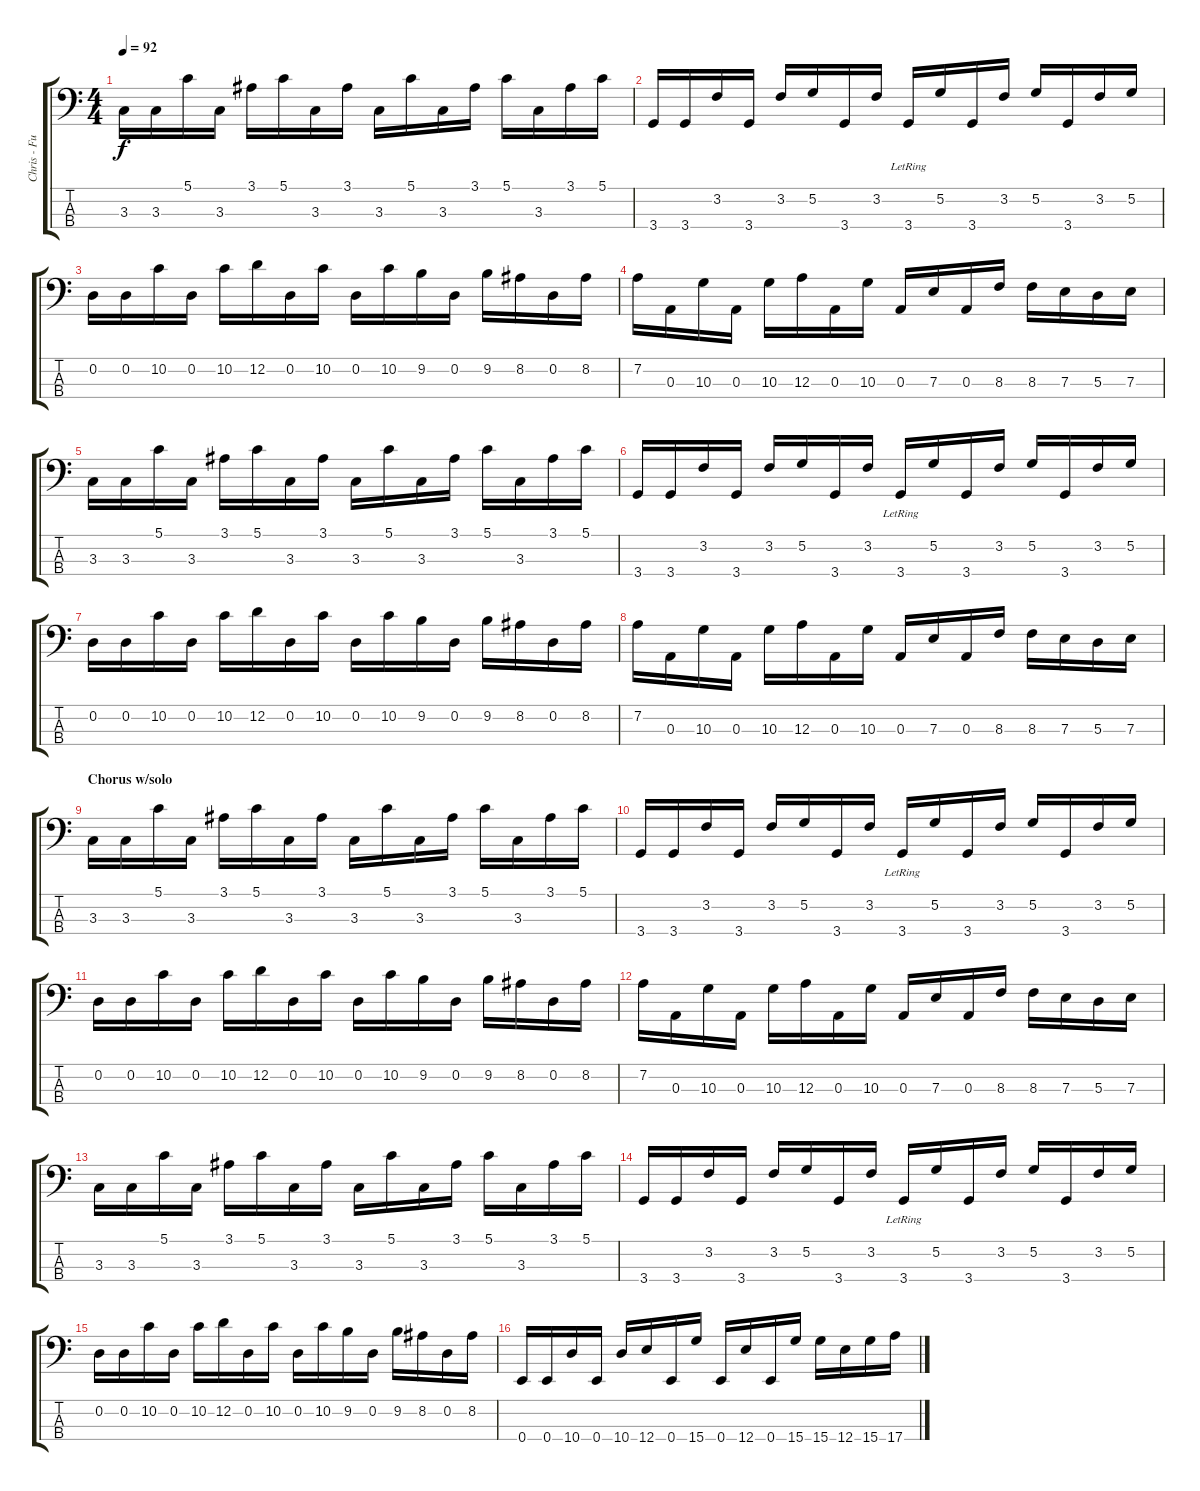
\track ("Chris - Fuzz Bass 3" "Chris - Fu") {instrument electricbasspick}
\staff {score tabs}
\tuning (G2 D2 A1 E1) {hide}
\ts (4 4)
\tempo 92
\clef f4
\ks c
3.3.16{dy f} 3.3.16 5.1.16 3.3.16 3.1.16 5.1.16 3.3.16 3.1.16 3.3.16 5.1.16 3.3.16 3.1.16 5.1.16 3.3.16 3.1.16 5.1.16 |
3.4.16 3.4.16 3.2.16 3.4.16 3.2.16 5.2.16 3.4.16 3.2.16 3.4{lr}.16 5.2.16 3.4.16 3.2.16 5.2.16 3.4.16 3.2.16 5.2.16 |
0.2.16 0.2.16 10.2.16 0.2.16 10.2.16 12.2.16 0.2.16 10.2.16 0.2.16 10.2.16 9.2.16 0.2.16 9.2.16 8.2.16 0.2.16 8.2.16 |
7.2.16 0.3.16 10.3.16 0.3.16 10.3.16 12.3.16 0.3.16 10.3.16 0.3.16 7.3.16 0.3.16 8.3.16 8.3.16 7.3.16 5.3.16 7.3.16 |
3.3.16 3.3.16 5.1.16 3.3.16 3.1.16 5.1.16 3.3.16 3.1.16 3.3.16 5.1.16 3.3.16 3.1.16 5.1.16 3.3.16 3.1.16 5.1.16 |
3.4.16 3.4.16 3.2.16 3.4.16 3.2.16 5.2.16 3.4.16 3.2.16 3.4{lr}.16 5.2.16 3.4.16 3.2.16 5.2.16 3.4.16 3.2.16 5.2.16 |
0.2.16 0.2.16 10.2.16 0.2.16 10.2.16 12.2.16 0.2.16 10.2.16 0.2.16 10.2.16 9.2.16 0.2.16 9.2.16 8.2.16 0.2.16 8.2.16 |
7.2.16 0.3.16 10.3.16 0.3.16 10.3.16 12.3.16 0.3.16 10.3.16 0.3.16 7.3.16 0.3.16 8.3.16 8.3.16 7.3.16 5.3.16 7.3.16 |
\section ("" "Chorus w/solo")
3.3.16 3.3.16 5.1.16 3.3.16 3.1.16 5.1.16 3.3.16 3.1.16 3.3.16 5.1.16 3.3.16 3.1.16 5.1.16 3.3.16 3.1.16 5.1.16 |
3.4.16 3.4.16 3.2.16 3.4.16 3.2.16 5.2.16 3.4.16 3.2.16 3.4{lr}.16 5.2.16 3.4.16 3.2.16 5.2.16 3.4.16 3.2.16 5.2.16 |
0.2.16 0.2.16 10.2.16 0.2.16 10.2.16 12.2.16 0.2.16 10.2.16 0.2.16 10.2.16 9.2.16 0.2.16 9.2.16 8.2.16 0.2.16 8.2.16 |
7.2.16 0.3.16 10.3.16 0.3.16 10.3.16 12.3.16 0.3.16 10.3.16 0.3.16 7.3.16 0.3.16 8.3.16 8.3.16 7.3.16 5.3.16 7.3.16 |
3.3.16 3.3.16 5.1.16 3.3.16 3.1.16 5.1.16 3.3.16 3.1.16 3.3.16 5.1.16 3.3.16 3.1.16 5.1.16 3.3.16 3.1.16 5.1.16 |
3.4.16 3.4.16 3.2.16 3.4.16 3.2.16 5.2.16 3.4.16 3.2.16 3.4{lr}.16 5.2.16 3.4.16 3.2.16 5.2.16 3.4.16 3.2.16 5.2.16 |
0.2.16 0.2.16 10.2.16 0.2.16 10.2.16 12.2.16 0.2.16 10.2.16 0.2.16 10.2.16 9.2.16 0.2.16 9.2.16 8.2.16 0.2.16 8.2.16 |
0.4.16 0.4.16 10.4.16 0.4.16 10.4.16 12.4.16 0.4.16 15.4.16 0.4.16 12.4.16 0.4.16 15.4.16 15.4.16 12.4.16 15.4.16 17.4.16
